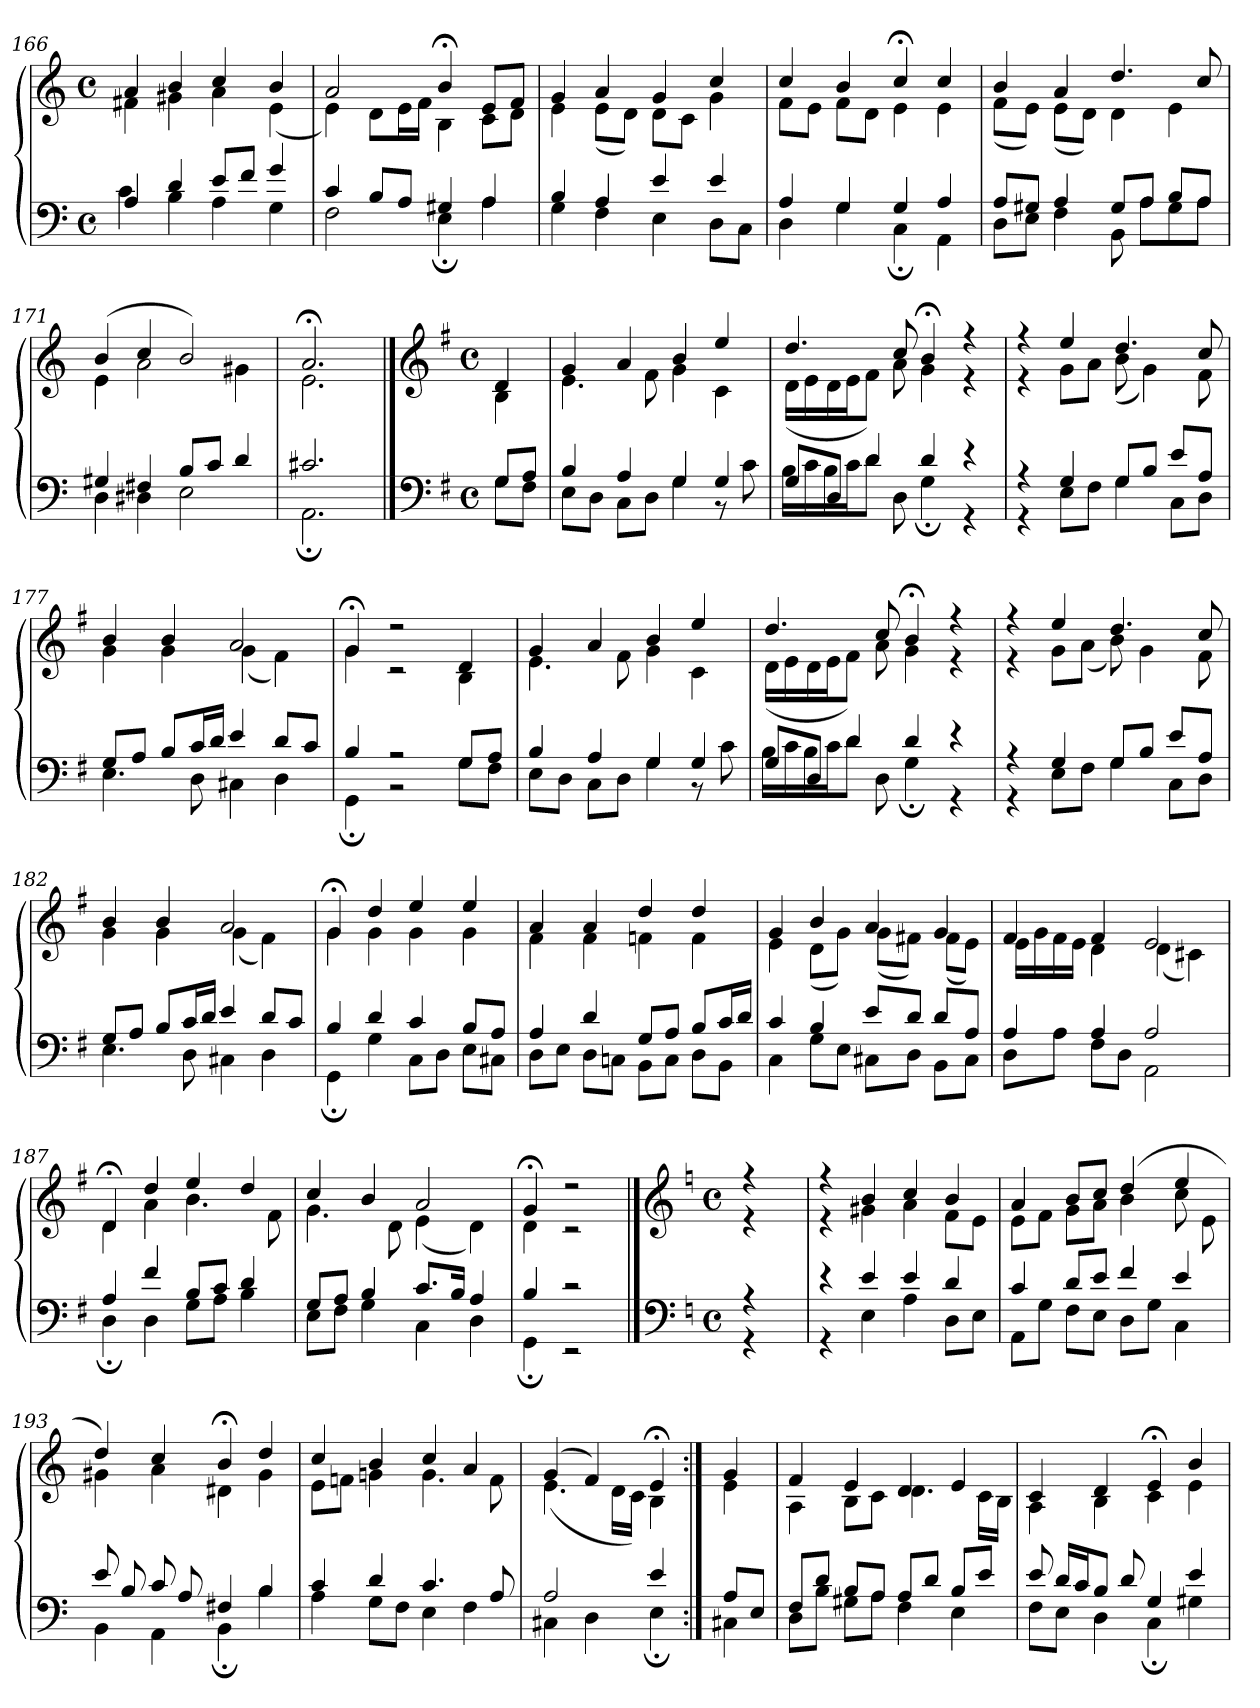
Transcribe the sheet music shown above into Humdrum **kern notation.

**kern	**kern
*part1	*part1
*staff2	*staff1
*clefF4	*clefG2
*k[]	*k[]
*M4/4	*M4/4
*met(c)	*met(c)
=166	=166
*^	*^
4A/	4c\	4a/	4f#X\
4d/	4B\	4b/	4g#X\
8e/L	4A\	4cc/	4a\
8f/J	.	.	.
4g/	4G\	4b/	(4e\
=167	=167	=167	=167
4c/	2F\	2a/	4e\)
8B/L	.	.	8d\L
8A/J	.	.	16e\L
.	.	.	16f\JJ
4G#X/	4E;\	4b;</	4B\
4A/	4A\	8e/L	8c\L
.	.	8f/J	8d\J
!!LO:LB:g=z	!!
=168	=168	=168	=168
4B/	4G\	4g/	4e\
4A/	4F\	4a/	(8e\L
.	.	.	8d\J)
4e/	4E\	4g/	8d\L
.	.	.	8c\J
4e/	8D\L	4cc/	4g\
.	8C\J	.	.
=169	=169	=169	=169
4A/	4D\	4cc/	8f\L
.	.	.	8e\J
4G/	4G\	4b/	8f\L
.	.	.	8d\J
4G/	4C;\	4cc;</	4e\
4A/	4AA\	4cc/	4e\
=170	=170	=170	=170
8A/L	8D\L	4b/	(8f\L
8G#X/J	8E\J	.	8e\J)
4A/	4F\	4a/	(8e\L
.	.	.	8d\J)
8G#/L	8BB\	4.dd/	4d\
8A/J	8A\L	.	.
8B/L	8G#\	.	4e\
8A/J	8A\J	8cc/	.
=171	=171	=171	=171
4G#X/	4D\	(4b/	4e\
4F#X/	4D#X\	4cc/	2a\
8B/L	2E\	2b/)	.
8c/J	.	.	.
4d/	.	.	4g#X\
=172	=172	=172	=172
2.c#X/	2.AA;\	2.a;</	2.e\
!!LO:LB:g=z	!!
==173	==173	==173	==173
*clefF4	*	*clefG2	*
*k[f#]	*	*k[f#]	*
*M4/4	*	*M4/4	*
*met(c)	*	*met(c)	*
8G/L	8G\L	4d/	4B\
8A/J	8F#\J	.	.
=174	=174	=174	=174
4B/	8E\L	4g/	4.e\
.	8D\J	.	.
4A/	8C\L	4a/	.
.	8D\J	.	8f#\
4G/	4G\	4b/	4g\
4G/	8r	4ee/	4c\
.	8c\	.	.
=175	=175	=175	=175
8G/L	16B\LL	4.dd/	(16d\LL
.	16c\	.	16e\
8D/J	16B\	.	16d\
.	16c\J	.	16e\J
4d/	8d\J	.	8f#\J)
.	8D\	8cc/	8a\
4d/	4G;\	4b;</	4g\
4r	4r	4r	4r
=176	=176	=176	=176
4r	4r	4r	4r
4G/	8E\L	4ee/	8g\L
.	8F#\J	.	8a\J
8G/L	4G\	4.dd/	(8b\
8B/J	.	.	4g\)
8e/L	8C\L	.	.
8A/J	8D\J	8cc/	8f#\
!!LO:PB:g=z	!!
=177	=177	=177	=177
8G/L	4.E\	4b/	4g\
8A/J	.	.	.
8B/L	.	4b/	4g\
16c/L	8D\	.	.
16d/JJ	.	.	.
4e/	4C#X\	2a/	(4g\
8d/L	4D\	.	4f#\)
8c/J	.	.	.
=178	=178	=178	=178
4B/	4GG;\	4g;</	4g\
2r	2r	2r	2r
8G/L	8G\L	4d/	4B\
8A/J	8F#\J	.	.
=179	=179	=179	=179
4B/	8E\L	4g/	4.e\
.	8D\J	.	.
4A/	8C\L	4a/	.
.	8D\J	.	8f#\
4G/	4G\	4b/	4g\
4G/	8r	4ee/	4c\
.	8c\	.	.
=180	=180	=180	=180
8G/L	16B\LL	4.dd/	(16d\LL
.	16c\	.	16e\
8D/J	16B\	.	16d\
.	16c\J	.	16e\J
4d/	8d\J	.	8f#\J)
.	8D\	8cc/	8a\
4d/	4G;\	4b;</	4g\
4r	4r	4r	4r
=181	=181	=181	=181
4r	4r	4r	4r
4G/	8E\L	4ee/	8g\L
.	8F#\J	.	(8a\J
8G/L	4G\	4.dd/	8b\)
8B/J	.	.	4g\
8e/L	8C\L	.	.
8A/J	8D\J	8cc/	8f#\
!!LO:LB:g=z	!!
=182	=182	=182	=182
8G/L	4.E\	4b/	4g\
8A/J	.	.	.
8B/L	.	4b/	4g\
16c/L	8D\	.	.
16d/JJ	.	.	.
4e/	4C#X\	2a/	(4g\
8d/L	4D\	.	4f#\)
8c/J	.	.	.
=183	=183	=183	=183
4B/	4GG;\	4g;</	4g\
4d/	4G\	4dd/	4g\
4c/	8C\L	4ee/	4g\
.	8D\J	.	.
8B/L	8E\L	4ee/	4g\
8A/J	8C#X\J	.	.
=184	=184	=184	=184
4A/	8D\L	4a/	4f#\
.	8E\J	.	.
4d/	8D\L	4a/	4f#\
.	8Cn\J	.	.
8G/L	8BB\L	4dd/	4fn\
8A/J	8C\J	.	.
8B/L	8D\L	4dd/	4f\
16c/L	8BB\J	.	.
16d/JJ	.	.	.
=185	=185	=185	=185
4c/	4C\	4g/	4e\
4B/	8G\L	4b/	(8d\L
.	8E\J	.	8g\J)
8e/L	8C#X\L	4a/	(8g\L
8d/J	8D\J	.	8f#X\J)
8d/L	8BB\L	4g/	(8f#\L
8A/J	8C#\J	.	8e\J)
!!LO:LB:g=z	!!
=186	=186	=186	=186
4A/	8D\L	4f#/	16e\LL
.	.	.	16g\
.	8A\J	.	16f#\
.	.	.	16e\JJ
4A/	8F#\L	4f#/	4d\
.	8D\J	.	.
2A/	2AA\	2e/	(4d\
.	.	.	4c#X\)
=187	=187	=187	=187
4A/	4D;\	4d;</	4d\
4f#/	4D\	4dd/	4a\
8B/L	8G\L	4ee/	4.b\
8c/J	8A\J	.	.
4d/	4B\	4dd/	.
.	.	.	8f#\
=188	=188	=188	=188
8G/L	8E\L	4cc/	4.g\
8A/J	8F#\J	.	.
4B/	4G\	4b/	.
.	.	.	8d\
8.c/L	4C\	2a/	(4e\
16B/Jk	.	.	.
4A/	4D\	.	4d\)
=189	=189	=189	=189
4B/	4GG;\	4g;</	4d\
2r	2r	2r	2r
!!LO:LB:g=z	!!
==190	==190	==190	==190
*clefF4	*	*clefG2	*
*k[]	*	*k[]	*
*M4/4	*	*M4/4	*
*met(c)	*	*met(c)	*
4r	4r	4r	4r
=191	=191	=191	=191
4r	4r	4r	4r
4e/	4E\	4b/	4g#X\
4e/	4A\	4cc/	4a\
4d/	8D\L	4b/	8f\L
.	8E\J	.	8e\J
=192	=192	=192	=192
4c/	8AA\L	4a/	8e\L
.	8G\J	.	8f\J
8d/L	8F\L	8b/L	8g\L
8e/J	8E\J	8cc/J	8a\J
4f/	8D\L	(4dd/	4b\
.	8G\J	.	.
4e/	4C\	4ee/	8cc\
.	.	.	8e\
=193	=193	=193	=193
8e/	4BB\	4dd/)	4g#X\
8B/	.	.	.
8c/	4AA\	4cc/	4a\
8A/	.	.	.
4F#X/	4BB;\	4b;</	4d#X\
4B/	4B\	4dd/	4g#\
!!LO:LB:g=z	!!
=194	=194	=194	=194
4c/	4A\	4cc/	8e\L
.	.	.	8fn\J
4d/	8G\L	4b/	4gn\
.	8F\J	.	.
4.c/	4E\	4cc/	4.g\
.	4F\	4a/	.
8A/	.	.	8f\
=195	=195	=195	=195
2A/	4C#X\	(4g/	(4.e\
.	4D\	4f/)	.
.	.	.	16d\LL
.	.	.	16c\JJ)
4e/	4E;\	4e;</	4B\
=196:|!	=196:|!	=196:|!	=196:|!
8A/L	4C#X\	4g/	4e\
8E/J	.	.	.
=197	=197	=197	=197
8F/L	8D\L	4f/	4A\
8d/J	8B\J	.	.
8B/L	8G#X\L	4e/	8B\L
8A/J	8A\J	.	8c\J
8A/L	4F\	4d/	4.d\
8d/J	.	.	.
8B/L	4E\	4e/	.
8e/J	.	.	16c\LL
.	.	.	16B\JJ
=198	=198	=198	=198
8e/	8F\L	4c/	4A\
16d/LL	8E\J	.	.
16c/J	.	.	.
8B/J	4D\	4d/	4B\
8d/	.	.	.
4G/	4C;\	4e;</	4c\
4e/	4G#X\	4b/	4e\
*v	*v	*	*
*	*v	*v
=	=
*-	*-
